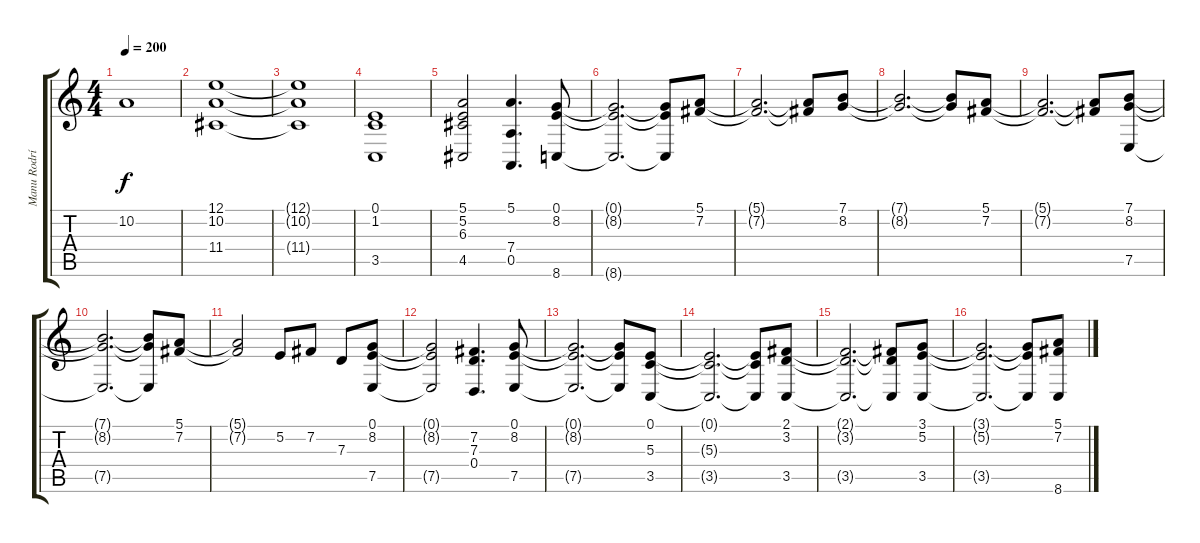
\track ("Manu Rodríguez" "Manu Rodrí") {instrument synthstrings1}
\staff {score tabs}
\tuning (E4 B3 G3 D3 A2 E2) {hide}
\ts (4 4)
\tempo 200
\clef g2
\ks c
10.2.1{dy f} |
(12.1 10.2 11.4).1 |
(12.1{t} 10.2{t} 11.4{t}).1 |
(0.1 1.2 3.5).1 |
(5.1 5.2 6.3 4.5).2 (5.1 7.4 0.5).4{d} (0.1 8.2 8.6).8 |
(0.1{t} 8.2{t} 8.6{t}).2{d} (0.1{t} 8.2{t} 8.6{t}).8 (5.1 7.2).8 |
(5.1{t} 7.2{t}).2{d} (5.1{t} 7.2{t}).8 (7.1 8.2).8 |
(7.1{t} 8.2{t}).2{d} (7.1{t} 8.2{t}).8 (5.1 7.2).8 |
(5.1{t} 7.2{t}).2{d} (5.1{t} 7.2{t}).8 (7.1 8.2 7.5).8 |
(7.1{t} 8.2{t} 7.5{t}).2{d} (7.1{t} 8.2{t} 7.5{t}).8 (5.1 7.2).8 |
(5.1{t} 7.2{t}).2 5.2.8 7.2.8 7.3.8 (0.1 8.2 7.5).8 |
(0.1{t} 8.2{t} 7.5{t}).2 (7.2 7.3 0.4).4{d} (0.1 8.2 7.5).8 |
(0.1{t} 8.2{t} 7.5{t}).2{d} (0.1{t} 8.2{t} 7.5{t}).8 (0.1 5.3 3.5).8 |
(0.1{t} 5.3{t} 3.5{t}).2{d} (0.1{t} 5.3{t} 3.5{t}).8 (2.1 3.2 3.5).8 |
(2.1{t} 3.2{t} 3.5{t}).2{d} (2.1{t} 3.2{t} 3.5{t}).8 (3.1 5.2 3.5).8 |
(3.1{t} 5.2{t} 3.5{t}).2{d} (3.1{t} 5.2{t} 3.5{t}).8 (5.1 7.2 8.6).8
